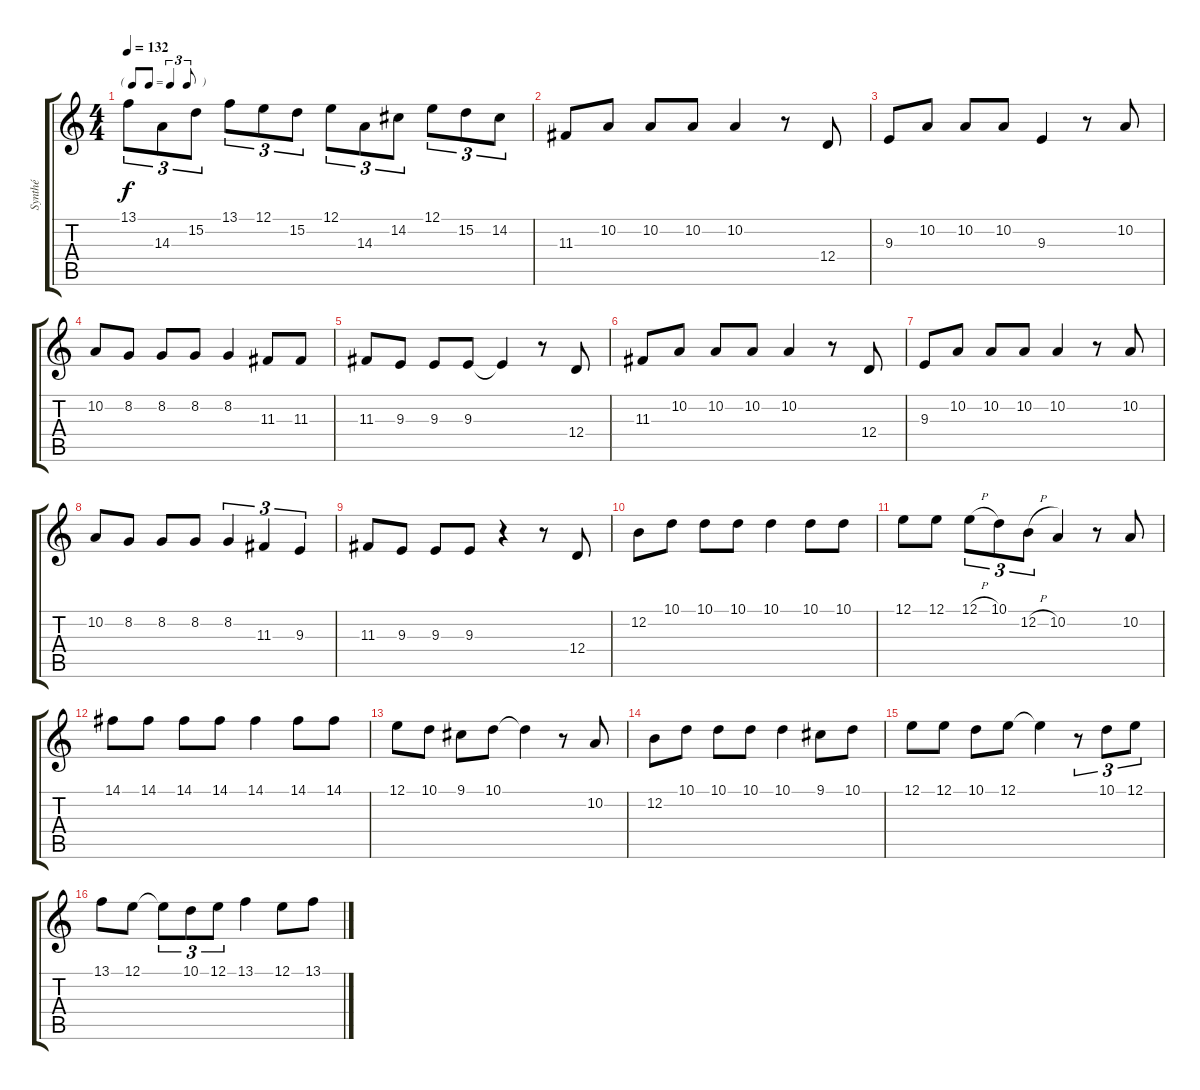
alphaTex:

\track ("Synthé" "Synthé") {instrument stringensemble1}
\staff {score tabs}
\tuning (E4 B3 G3 D3 A2 E2) {hide}
\ts (4 4)
\tf triplet8th
\tempo 132
\clef g2
\ks c
13.1.8{tu (3 2) dy f} 14.3.8{tu (3 2)} 15.2.8{tu (3 2)} 13.1.8{tu (3 2)} 12.1.8{tu (3 2)} 15.2.8{tu (3 2)} 12.1.8{tu (3 2)} 14.3.8{tu (3 2)} 14.2.8{tu (3 2)} 12.1.8{tu (3 2)} 15.2.8{tu (3 2)} 14.2.8{tu (3 2)} |
11.3.8 10.2.8 10.2.8 10.2.8 10.2.4 r.8 12.4.8 |
9.3.8 10.2.8 10.2.8 10.2.8 9.3.4 r.8 10.2.8 |
10.2.8 8.2.8 8.2.8 8.2.8 8.2.4 11.3.8 11.3.8 |
11.3.8 9.3.8 9.3.8 9.3.8 9.3{t}.4 r.8 12.4.8 |
11.3.8 10.2.8 10.2.8 10.2.8 10.2.4 r.8 12.4.8 |
9.3.8 10.2.8 10.2.8 10.2.8 10.2.4 r.8 10.2.8 |
10.2.8 8.2.8 8.2.8 8.2.8 8.2.4{tu (3 2)} 11.3.4{tu (3 2)} 9.3.4{tu (3 2)} |
11.3.8 9.3.8 9.3.8 9.3.8 r.4 r.8 12.4.8 |
12.2.8 10.1.8 10.1.8 10.1.8 10.1.4 10.1.8 10.1.8 |
12.1.8 12.1.8 12.1{h}.8{tu (3 2)} 10.1.8{tu (3 2)} 12.2{h}.8{tu (3 2)} 10.2.4 r.8 10.2.8 |
14.1.8 14.1.8 14.1.8 14.1.8 14.1.4 14.1.8 14.1.8 |
12.1.8 10.1.8 9.1.8 10.1.8 10.1{t}.4 r.8 10.2.8 |
12.2.8 10.1.8 10.1.8 10.1.8 10.1.4 9.1.8 10.1.8 |
12.1.8 12.1.8 10.1.8 12.1.8 12.1{t}.4 r.8{tu (3 2)} 10.1.8{tu (3 2)} 12.1.8{tu (3 2)} |
13.1.8 12.1.8 12.1{t}.8{tu (3 2)} 10.1.8{tu (3 2)} 12.1.8{tu (3 2)} 13.1.4 12.1.8 13.1.8
